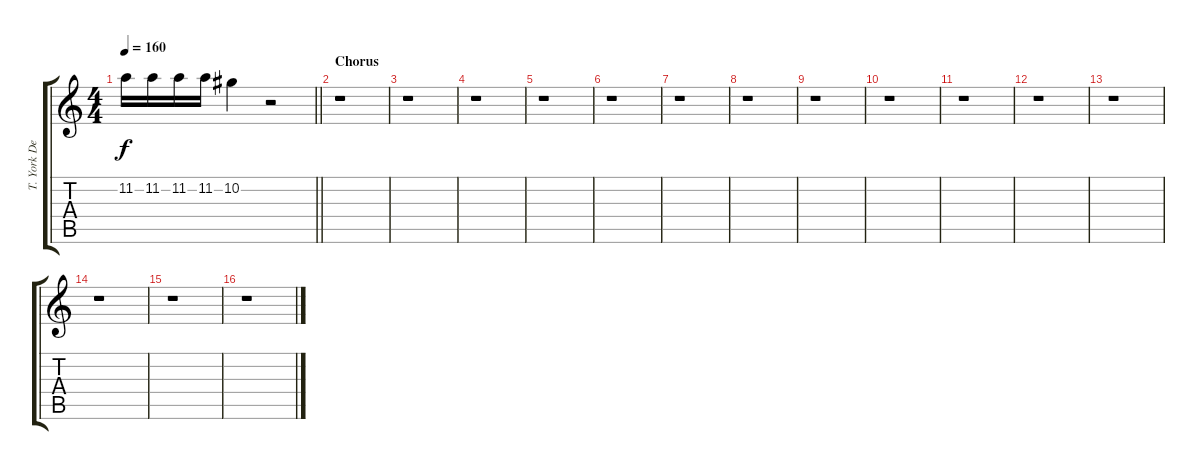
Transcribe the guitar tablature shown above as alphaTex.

\track ("T. York Delay" "T. York De") {instrument distortionguitar}
\staff {score tabs}
\tuning (Eb4 Bb3 Gb3 Db3 Ab2 Db2) {hide}
\ts (4 4)
\tempo 160
\clef g2
\barLineRight lightlight
\ks c
11.2.16{dy f} 11.2.16 11.2.16 11.2.16 10.2.4 r.2 |
\section ("" "Chorus")
r.1 |
r.1 |
r.1 |
r.1 |
r.1 |
r.1 |
r.1 |
r.1 |
r.1 |
r.1 |
r.1 |
r.1 |
r.1 |
r.1 |
r.1
